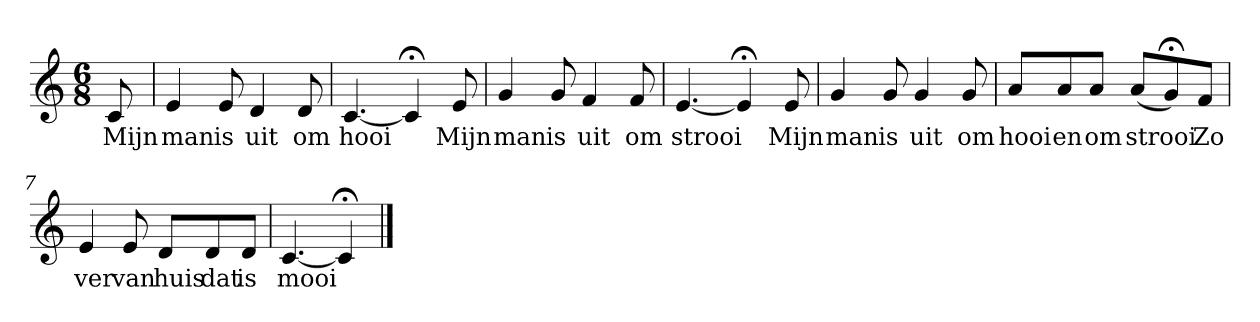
**kern	**text
*part1	*part1
*staff1	*staff1
*k[]	*
*C:	*
*M6/8	*
*MM120	*
=	=
8c	Mijn
=1	=1
4e	man
8e	is
4d	uit
8d	om
=2	=2
[4.c	hooi
4c;<]	.
8e	Mijn
=3	=3
4g	man
8g	is
4f	uit
8f	om
=4	=4
[4.e	strooi
4e;<]	.
8e	Mijn
=5	=5
4g	man
8g	is
4g	uit
8g	om
=6	=6
8aL	hooi
8a	en
8aJ	om
(8aL	strooi
8g;<)	.
8fJ	Zo
=7	=7
4e	ver
8e	van
8dL	huis
8d	dat
8dJ	is
=8	=8
[4.c	mooi
4c;<]	.
==	==
*-	*-
